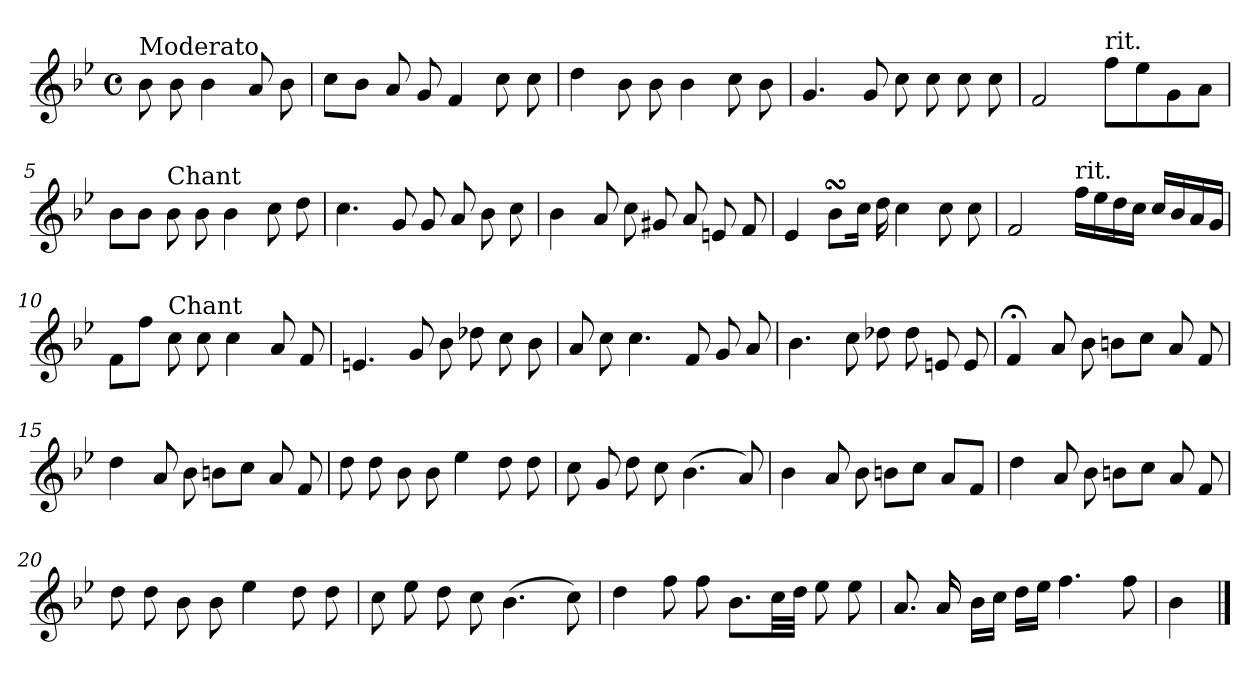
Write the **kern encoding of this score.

**kern
*part1
*staff1
*clefG2
*k[b-e-]
*B-:
*M4/4
*met(c)
=
!LO:TX:a:t=Moderato
8b-\
8b-\
4b-\
8a/
8b-\
=1
8cc\L
8b-\J
8a/
8g/
4f/
8cc\
8cc\
=2
4dd\
8b-\
8b-\
4b-\
8cc\
8b-\
=3
4.g/
8g/
8cc\
8cc\
8cc\
8cc\
=4
2f/
!LO:TX:a:t=rit.
8ff\L
8ee-\
8g\
8a\J
!!LO:LB:g=z
=5
8b-\L
8b-\J
!LO:TX:a:t=Chant
8b-\
8b-\
4b-\
8cc\
8dd\
=6
4.cc\
8g/
8g/
8a/
8b-\
8cc\
=7
4b-\
8a/
8cc\
8g#X/
8a/
8en/
8f/
=8
4e-/
8b-sSSs\L
16cc\Jk
16dd\
4cc\
8cc\
8cc\
!!LO:LB:g=z
=9
2f/
!LO:TX:a:t=rit.
16ff\LL
16ee-\
16dd\
16cc\JJ
16cc/LL
16b-/
16a/
16g/JJ
=10
8f\L
8ff\J
!LO:TX:a:t=Chant
8cc\
8cc\
4cc\
8a/
8f/
=11
4.en/
8g/
8b-\
8dd-X\
8cc\
8b-\
=12
8a/
8cc\
4.cc\
8f/
8g/
8a/
!!LO:LB:g=z
=13
4.b-\
8cc\
8dd-X\
8dd-\
8en/
8e/
=14
4f;</
8a/
8b-\
8bn\L
8cc\J
8a/
8f/
=15
4dd\
8a/
8b-\
8bn\L
8cc\J
8a/
8f/
=16
8dd\
8dd\
8b-\
8b-\
4ee-\
8dd\
8dd\
=17
8cc\
8g/
8dd\
8cc\
(>4.b-\
8a/)
!!LO:LB:g=z
=18
4b-\
8a/
8b-\
8bn\L
8cc\J
8a/L
8f/J
=19
4dd\
8a/
8b-\
8bn\L
8cc\J
8a/
8f/
=20
8dd\
8dd\
8b-\
8b-\
4ee-\
8dd\
8dd\
=21
8cc\
8ee-\
8dd\
8cc\
(>4.b-\
8cc\)
=22
4dd\
8ff\
8ff\
8.b-\L
32cc\LL
32dd\JJJ
8ee-\
8ee-\
!!LO:LB:g=z
=23
8.a/
16a/
16b-\LL
16cc\JJ
16dd\LL
16ee-\JJ
4.ff\
8ff\
=24
4b-\
==
*-
